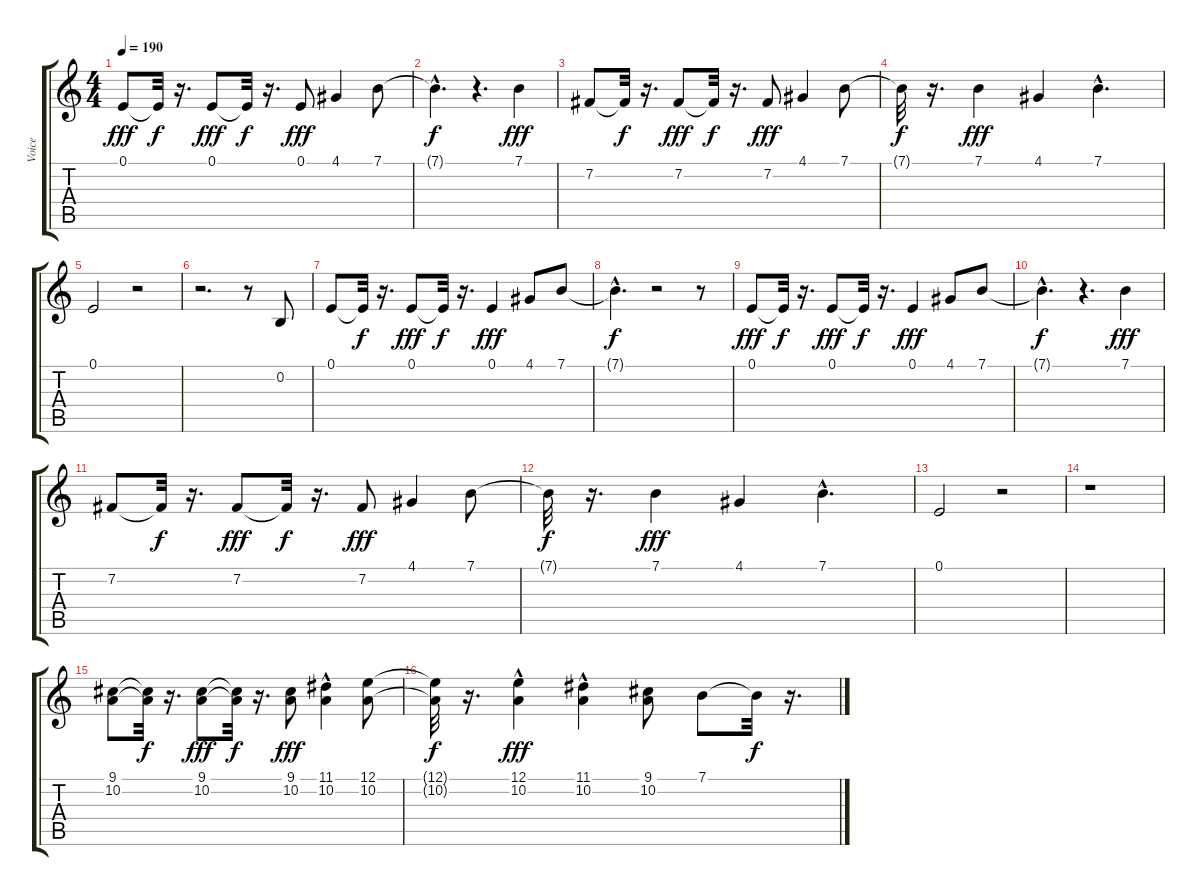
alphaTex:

\track ("Voice" "Voice") {instrument englishhorn}
\staff {score tabs}
\tuning (E4 B3 G3 D3 A2 E2) {hide}
\ts (4 4)
\tempo 190
\clef g2
\ks c
0.1.8{dy fff} 0.1{t}.32{dy f} r.16{d} 0.1.8{dy fff} 0.1{t}.32{dy f} r.16{d} 0.1.8{dy fff} 4.1.4 7.1.8 |
7.1{hac t}.4{d dy f} r.4{d} 7.1.4{dy fff} |
7.2.8 7.2{t}.32{dy f} r.16{d} 7.2.8{dy fff} 7.2{t}.32{dy f} r.16{d} 7.2.8{dy fff} 4.1.4 7.1.8 |
7.1{t}.32{dy f} r.16{d} 7.1.4{dy fff} 4.1.4 7.1{hac}.4{d} |
0.1.2 r.2 |
r.2{d} r.8 0.2.8 |
0.1.8 0.1{t}.32{dy f} r.16{d} 0.1.8{dy fff} 0.1{t}.32{dy f} r.16{d} 0.1.4{dy fff} 4.1.8 7.1.8 |
7.1{hac t}.4{d dy f} r.2 r.8 |
0.1.8{dy fff} 0.1{t}.32{dy f} r.16{d} 0.1.8{dy fff} 0.1{t}.32{dy f} r.16{d} 0.1.4{dy fff} 4.1.8 7.1.8 |
7.1{hac t}.4{d dy f} r.4{d} 7.1.4{dy fff} |
7.2.8 7.2{t}.32{dy f} r.16{d} 7.2.8{dy fff} 7.2{t}.32{dy f} r.16{d} 7.2.8{dy fff} 4.1.4 7.1.8 |
7.1{t}.32{dy f} r.16{d} 7.1.4{dy fff} 4.1.4 7.1{hac}.4{d} |
0.1.2 r.2 |
r.1 |
(9.1 10.2).8 (9.1{t} 10.2{t}).32{dy f} r.16{d} (9.1 10.2).8{dy fff} (9.1{t} 10.2{t}).32{dy f} r.16{d} (9.1 10.2).8{dy fff} (11.1 10.2{hac}).4 (12.1 10.2).8 |
(12.1{t} 10.2{t}).32{dy f} r.16{d} (12.1 10.2{hac}).4{dy fff} (11.1 10.2{hac}).4 (9.1 10.2).8 7.1.8 7.1{t}.32{dy f} r.16{d}
